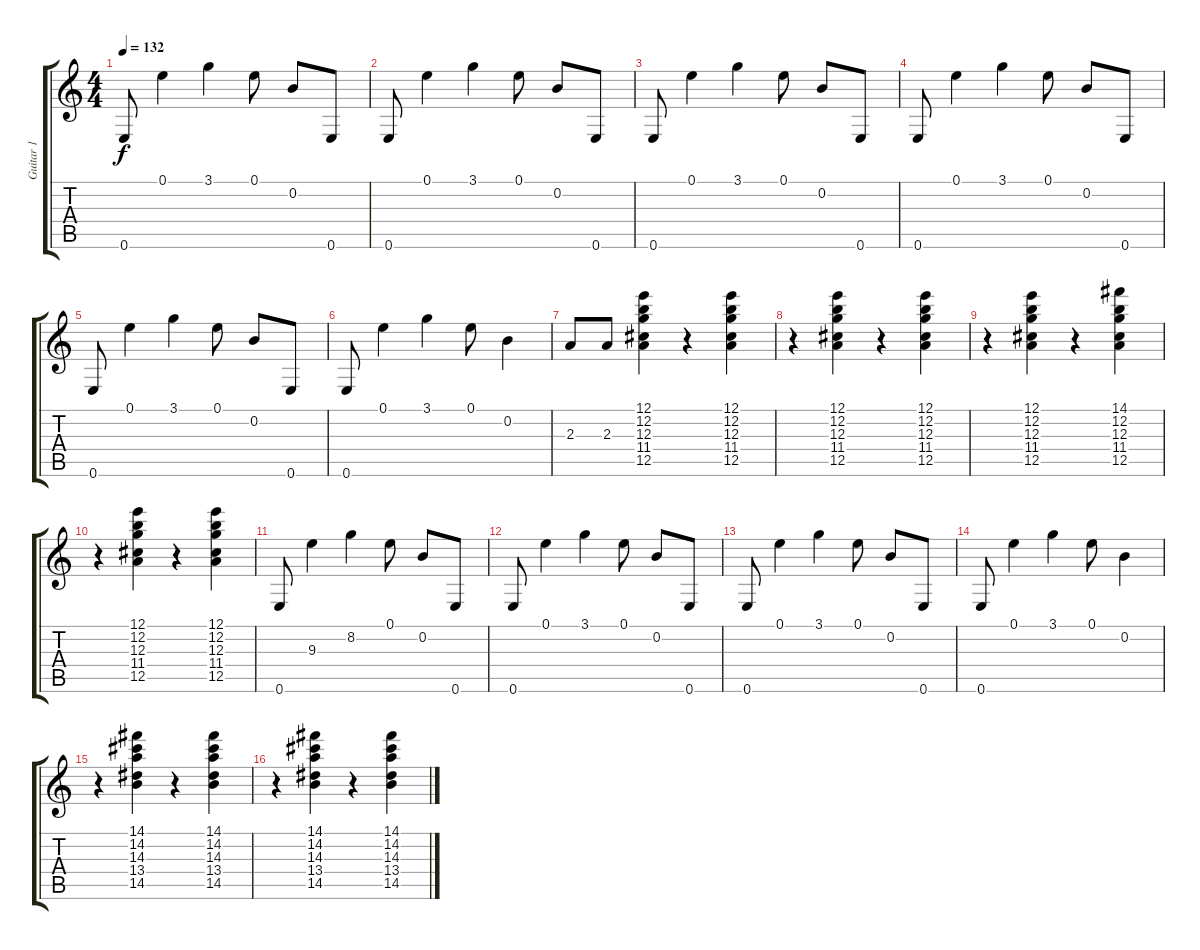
\track ("Guitar 1" "Guitar 1") {instrument distortionguitar}
\staff {score tabs}
\tuning (E4 B3 G3 D3 A2 E2) {hide}
\ts (4 4)
\tempo 132
\clef g2
\ks c
0.6.8{dy f} 0.1.4 3.1.4 0.1.8 0.2.8 0.6.8 |
0.6.8 0.1.4 3.1.4 0.1.8 0.2.8 0.6.8 |
0.6.8 0.1.4 3.1.4 0.1.8 0.2.8 0.6.8 |
0.6.8 0.1.4 3.1.4 0.1.8 0.2.8 0.6.8 |
0.6.8 0.1.4 3.1.4 0.1.8 0.2.8 0.6.8 |
0.6.8 0.1.4 3.1.4 0.1.8 0.2.4 |
2.3.8 2.3.8 (12.1 12.2 12.3 11.4 12.5).4 r.4 (12.1 12.2 12.3 11.4 12.5).4 |
r.4 (12.1 12.2 12.3 11.4 12.5).4 r.4 (12.1 12.2 12.3 11.4 12.5).4 |
r.4 (12.1 12.2 12.3 11.4 12.5).4 r.4 (14.1 12.2 12.3 11.4 12.5).4 |
r.4 (12.1 12.2 12.3 11.4 12.5).4 r.4 (12.1 12.2 12.3 11.4 12.5).4 |
0.6.8 9.3.4 8.2.4 0.1.8 0.2.8 0.6.8 |
0.6.8 0.1.4 3.1.4 0.1.8 0.2.8 0.6.8 |
0.6.8 0.1.4 3.1.4 0.1.8 0.2.8 0.6.8 |
0.6.8 0.1.4 3.1.4 0.1.8 0.2.4 |
r.4 (14.1 14.2 14.3 13.4 14.5).4 r.4 (14.1 14.2 14.3 13.4 14.5).4 |
r.4 (14.1 14.2 14.3 13.4 14.5).4 r.4 (14.1 14.2 14.3 13.4 14.5).4
